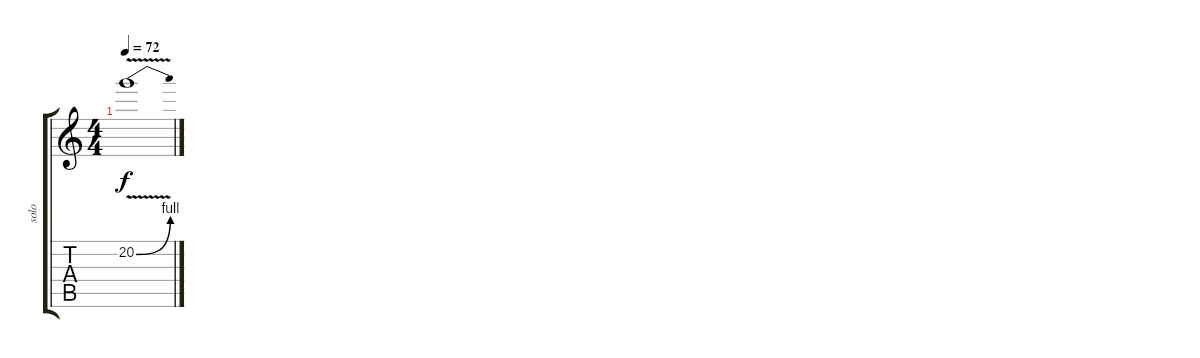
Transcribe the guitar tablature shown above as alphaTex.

\track ("solo" "solo") {instrument distortionguitar}
\staff {score tabs}
\tuning (E4 B3 G3 D3 A2 E2) {hide}
\ts (4 4)
\tempo 72
\clef g2
\ks c
20.2{be (bend 0 0 60 4) v}.1{dy f}
